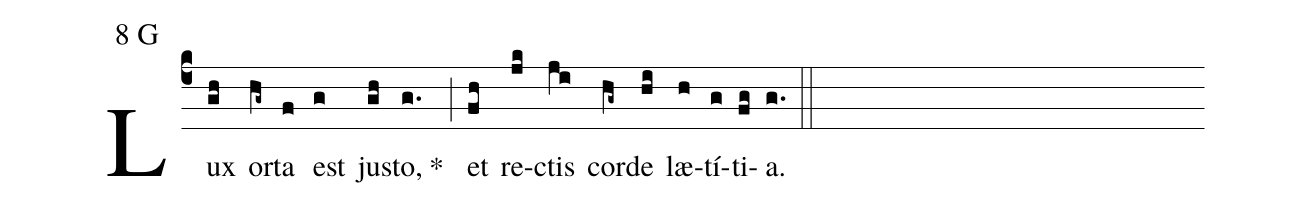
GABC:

mode:8 G;
%%
(c4) Lux(gh) or(hg~)ta(f) est(g) ju(gh)sto,(g.) *()(;) et(fh) re(jk)ctis(ji) cor(hg~)de(hi) læ(h)tí(g)ti(fg)a.(g.) (::)
